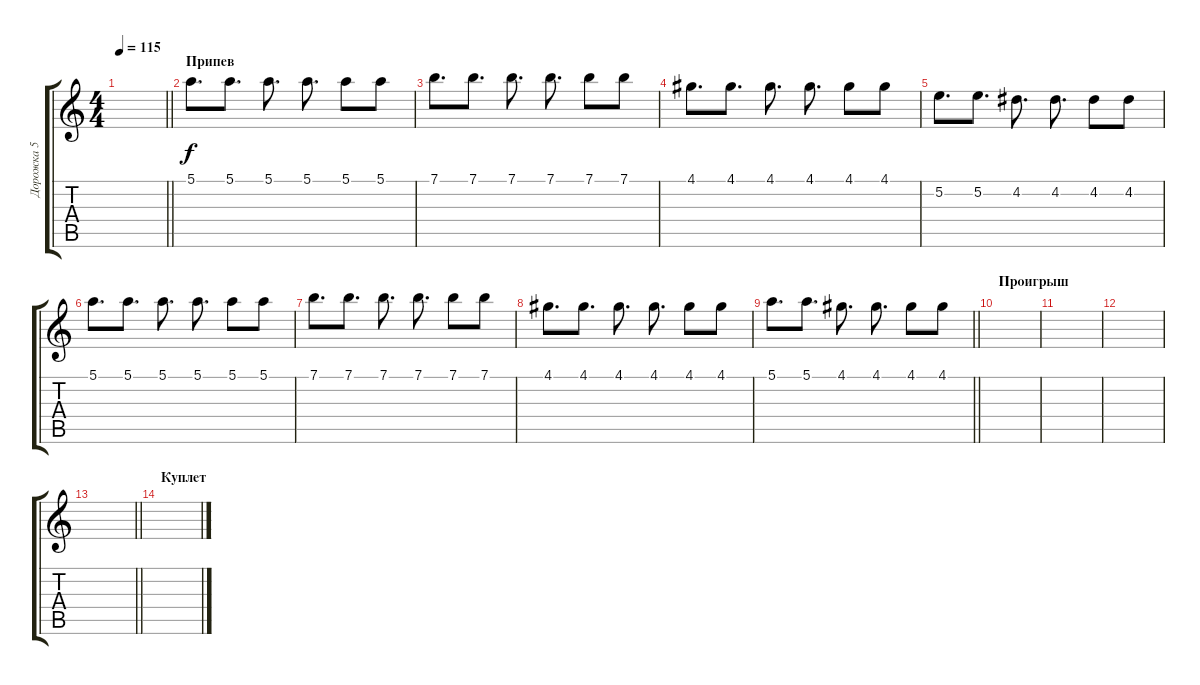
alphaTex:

\track ("Дорожка 5" "Дорожка 5") {instrument distortionguitar}
\staff {score tabs}
\tuning (E4 B3 G3 D3 A2 E2) {hide}
\ts (4 4)
\tempo 115
\clef g2
\barLineRight lightlight
\ks c
|
\section ("" "Припев")
5.1.8{d} 5.1.8{d} 5.1.8{d} 5.1.8{d} 5.1.8 5.1.8 |
7.1.8{d} 7.1.8{d} 7.1.8{d} 7.1.8{d} 7.1.8 7.1.8 |
4.1.8{d} 4.1.8{d} 4.1.8{d} 4.1.8{d} 4.1.8 4.1.8 |
5.2.8{d} 5.2.8{d} 4.2.8{d} 4.2.8{d} 4.2.8 4.2.8 |
5.1.8{d} 5.1.8{d} 5.1.8{d} 5.1.8{d} 5.1.8 5.1.8 |
7.1.8{d} 7.1.8{d} 7.1.8{d} 7.1.8{d} 7.1.8 7.1.8 |
4.1.8{d} 4.1.8{d} 4.1.8{d} 4.1.8{d} 4.1.8 4.1.8 |
\barLineRight lightlight
5.1.8{d} 5.1.8{d} 4.1.8{d} 4.1.8{d} 4.1.8 4.1.8 |
\section ("" "Проигрыш")
|
|
|
\barLineRight lightlight
|
\section ("" "Куплет")
